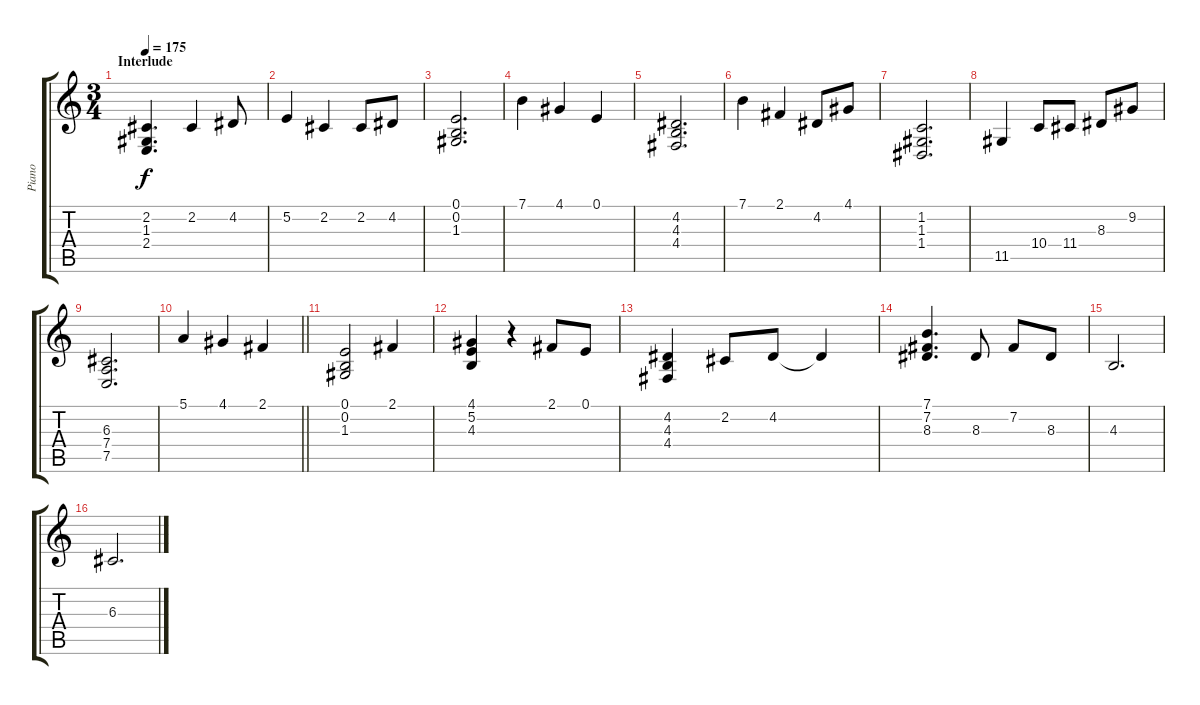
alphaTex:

\track ("Piano" "Piano") {instrument acousticgrandpiano}
\staff {score tabs}
\tuning (E4 B3 G3 D3 A2 E2) {hide}
\ts (3 4)
\section ("" "Interlude")
\tempo 175
\clef g2
\ks c
(2.2 1.3 2.4).4{d dy f volume 13} 2.2.4 4.2.8 |
5.2.4 2.2.4 2.2.8 4.2.8 |
(0.1 0.2 1.3).2{d} |
7.1.4 4.1.4 0.1.4 |
(4.2 4.3 4.4).2{d} |
7.1.4 2.1.4 4.2.8 4.1.8 |
(1.2 1.3 1.4).2{d} |
11.5.4 10.4.8 11.4.8 8.3.8 9.2.8 |
(6.3 7.4 7.5).2{d} |
\barLineRight lightlight
5.1.4 4.1.4 2.1.4 |
(0.1 0.2 1.3).2 2.1.4 |
(4.1 5.2 4.3).4 r.4 2.1.8 0.1.8 |
(4.2 4.3 4.4).4 2.2.8 4.2.8 4.2{t}.4 |
(7.1 7.2 8.3).4{d} 8.3.8 7.2.8 8.3.8 |
4.3.2{d} |
6.3.2{d}
